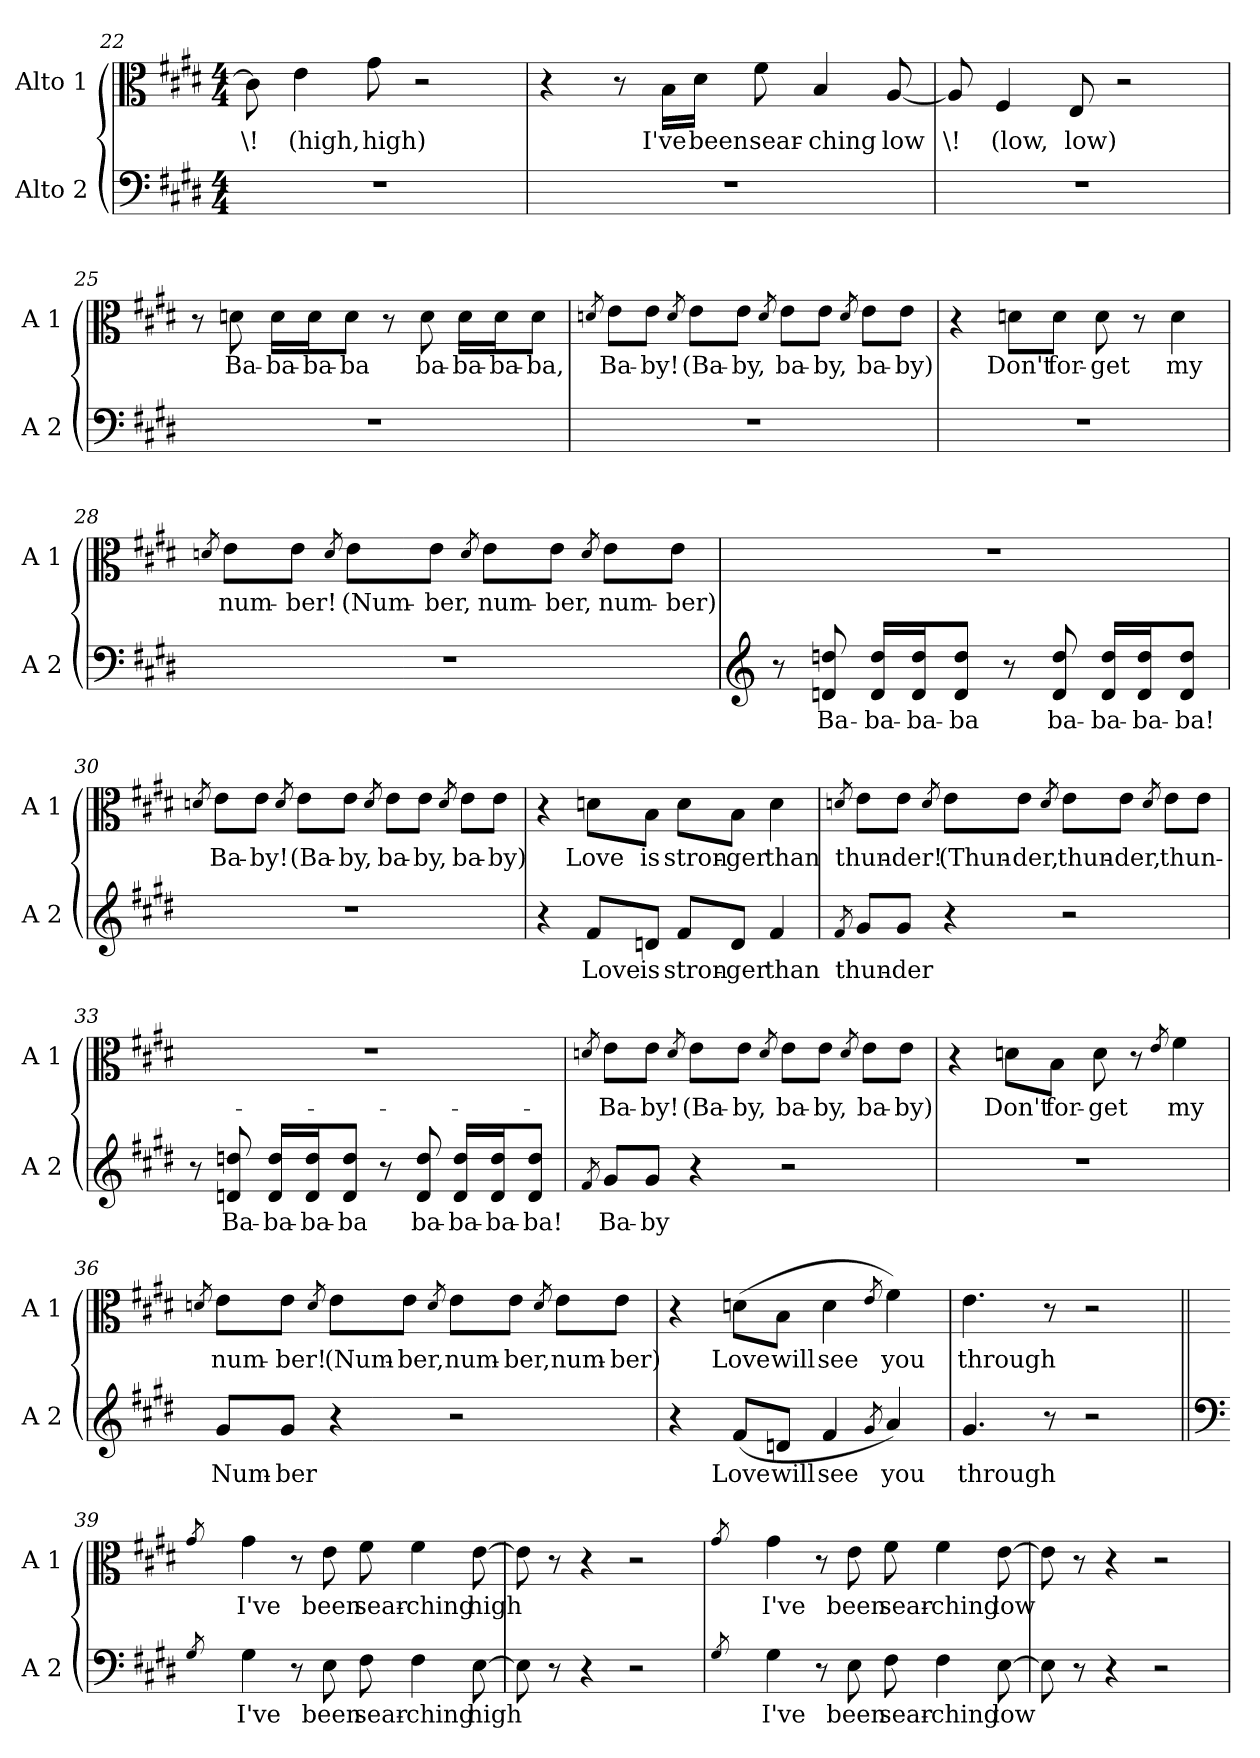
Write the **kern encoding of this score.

**kern	**text	**kern	**text
*part2	*part2	*part1	*part1
*staff2	*staff2	*staff1	*staff1
*I"Alto 2	*	*I"Alto 1	*
*I'A 2	*	*I'A 1	*
!!LO:LB:g=z
*clefF4	*	*clefC3	*
*k[f#c#g#d#]	*	*k[f#c#g#d#]	*
*E:	*	*E:	*
*M4/4	*	*M4/4	*
=22	=22	=22	=22
!	!	!LO:N:head=solid	!LO:LY:b
1r	.	8c#\]	\!
!	!	!LO:N:head=solid	!LO:LY:b
.	.	4e\	(high,
!	!	!LO:N:head=solid	!LO:LY:b
.	.	8g#\	high)
.	.	2r	.
=23	=23	=23	=23
1r	.	4r	.
.	.	8r	.
!	!	!LO:N:head=solid	!LO:LY:b
.	.	16B\LL	I've
!	!	!LO:N:head=solid	!LO:LY:b
.	.	16d#\JJ	been
!	!	!LO:N:head=solid	!LO:LY:b
.	.	8f#\	sear-
!	!	!LO:N:head=solid	!LO:LY:b
.	.	4B/	-ching
!	!	!LO:N:head=solid	!LO:LY:b
.	.	[8A/	low
=24	=24	=24	=24
!	!	!LO:N:head=solid	!LO:LY:b
1r	.	8A/]	\!
!	!	!LO:N:head=solid	!LO:LY:b
.	.	4F#/	(low,
!	!	!LO:N:head=solid	!LO:LY:b
.	.	8E/	low)
.	.	2r	.
=25	=25	=25	=25
1r	.	8r	.
!	!	!	!LO:LY:b
.	.	8dn\	Ba-
!	!	!	!LO:LY:b
.	.	16d\LL	-ba-
!	!	!	!LO:LY:b
.	.	16d\J	-ba-
!	!	!	!LO:LY:b
.	.	8d\J	-ba
!	!	!	!LO:LY:b
.	.	8r	,
!	!	!	!LO:LY:b
.	.	8d\	ba-
!	!	!	!LO:LY:b
.	.	16d\LL	-ba-
!	!	!	!LO:LY:b
.	.	16d\J	-ba-
!	!	!	!LO:LY:b
.	.	8d\J	-ba,
!!LO:LB:g=z
=26	=26	=26	=26
.	.	8qdn/	.
!	!	!	!LO:LY:b
1r	.	8e\L	Ba-
!	!	!	!LO:LY:b
.	.	8e\J	-by!
.	.	8qd/	.
!	!	!	!LO:LY:b
.	.	8e\L	(Ba-
!	!	!	!LO:LY:b
.	.	8e\J	-by,
.	.	8qd/	.
!	!	!	!LO:LY:b
.	.	8e\L	ba-
!	!	!	!LO:LY:b
.	.	8e\J	-by,
.	.	8qd/	.
!	!	!	!LO:LY:b
.	.	8e\L	ba-
!	!	!	!LO:LY:b
.	.	8e\J	-by)
=27	=27	=27	=27
1r	.	4r	.
!	!	!	!LO:LY:b
.	.	8dn\L	Don't
!	!	!	!LO:LY:b
.	.	8d\J	for-
!	!	!	!LO:LY:b
.	.	8d\	-get
.	.	8r	.
!	!	!	!LO:LY:b
.	.	4d\	my
=28	=28	=28	=28
.	.	8qdn/	.
!	!	!	!LO:LY:b
1r	.	8e\L	num-
!	!	!	!LO:LY:b
.	.	8e\J	-ber!
.	.	8qd/	.
!	!	!	!LO:LY:b
.	.	8e\L	(Num-
!	!	!	!LO:LY:b
.	.	8e\J	-ber,
.	.	8qd/	.
!	!	!	!LO:LY:b
.	.	8e\L	num-
!	!	!	!LO:LY:b
.	.	8e\J	-ber,
.	.	8qd/	.
!	!	!	!LO:LY:b
.	.	8e\L	num-
!	!	!	!LO:LY:b
.	.	8e\J	-ber)
!!LO:LB:g=z
=29	=29	=29	=29
*clefG2	*	*	*
8r	.	1r	.
!	!LO:LY:b	!	!
8dn/ 8ddn/	Ba-	.	.
!	!LO:LY:b	!	!
16d/ 16dd/LL	-ba-	.	.
!	!LO:LY:b	!	!
16d/ 16dd/J	-ba-	.	.
!	!LO:LY:b	!	!
8d/ 8dd/J	-ba	.	.
!	!LO:LY:b	!	!
8r	,	.	.
!	!LO:LY:b	!	!
8d/ 8dd/	ba-	.	.
!	!LO:LY:b	!	!
16d/ 16dd/LL	-ba-	.	.
!	!LO:LY:b	!	!
16d/ 16dd/J	-ba-	.	.
!	!LO:LY:b	!	!
8d/ 8dd/J	-ba!	.	.
=30	=30	=30	=30
.	.	8qdn/	.
!	!	!	!LO:LY:b
1r	.	8e\L	Ba-
!	!	!	!LO:LY:b
.	.	8e\J	-by!
.	.	8qd/	.
!	!	!	!LO:LY:b
.	.	8e\L	(Ba-
!	!	!	!LO:LY:b
.	.	8e\J	-by,
.	.	8qd/	.
!	!	!	!LO:LY:b
.	.	8e\L	ba-
!	!	!	!LO:LY:b
.	.	8e\J	-by,
.	.	8qd/	.
!	!	!	!LO:LY:b
.	.	8e\L	ba-
!	!	!	!LO:LY:b
.	.	8e\J	-by)
=31	=31	=31	=31
4r	.	4r	.
!	!LO:LY:b	!	!LO:LY:b
8f#/L	Love	8dn\L	Love
!	!LO:LY:b	!	!LO:LY:b
8dn/J	is	8B\J	is
!	!LO:LY:b	!	!LO:LY:b
8f#/L	stron-	8d\L	stron-
!	!LO:LY:b	!	!LO:LY:b
8d/J	-ger	8B\J	-ger
!	!LO:LY:b	!	!LO:LY:b
4f#/	than	4d\	than
!!LO:PB:g=z
=32	=32	=32	=32
8qf#/	.	8qdn/	.
!	!LO:LY:b	!	!LO:LY:b
8g#/L	thun-	8e\L	thun-
!	!LO:LY:b	!	!LO:LY:b
8g#/J	-der	8e\J	-der!
.	.	8qd/	.
!	!LO:LY:b	!	!LO:LY:b
4r	\!	8e\L	(Thun-
!	!	!	!LO:LY:b
.	.	8e\J	-der,
.	.	8qd/	.
!	!	!	!LO:LY:b
2r	.	8e\L	thun-
!	!	!	!LO:LY:b
.	.	8e\J	-der,
.	.	8qd/	.
!	!	!	!LO:LY:b
.	.	8e\L	thun-
.	.	8e\J	.
=33	=33	=33	=33
8r	.	1r	.
!	!LO:LY:b	!	!
8dn/ 8ddn/	Ba-	.	.
!	!LO:LY:b	!	!
16d/ 16dd/LL	-ba-	.	.
!	!LO:LY:b	!	!
16d/ 16dd/J	-ba-	.	.
!	!LO:LY:b	!	!
8d/ 8dd/J	-ba	.	.
!	!LO:LY:b	!	!
8r	,	.	.
!	!LO:LY:b	!	!
8d/ 8dd/	ba-	.	.
!	!LO:LY:b	!	!
16d/ 16dd/LL	-ba-	.	.
!	!LO:LY:b	!	!
16d/ 16dd/J	-ba-	.	.
!	!LO:LY:b	!	!
8d/ 8dd/J	-ba!	.	.
=34	=34	=34	=34
8qf#/	.	8qdn/	.
!	!LO:LY:b	!	!LO:LY:b
8g#/L	Ba-	8e\L	Ba-
!	!LO:LY:b	!	!LO:LY:b
8g#/J	-by	8e\J	-by!
.	.	8qd/	.
!	!LO:LY:b	!	!LO:LY:b
4r	\!	8e\L	(Ba-
!	!	!	!LO:LY:b
.	.	8e\J	-by,
.	.	8qd/	.
!	!	!	!LO:LY:b
2r	.	8e\L	ba-
!	!	!	!LO:LY:b
.	.	8e\J	-by,
.	.	8qd/	.
!	!	!	!LO:LY:b
.	.	8e\L	ba-
!	!	!	!LO:LY:b
.	.	8e\J	-by)
!!LO:LB:g=z
=35	=35	=35	=35
1r	.	4r	.
!	!	!	!LO:LY:b
.	.	8dn\L	Don't
!	!	!	!LO:LY:b
.	.	8B\J	for-
!	!	!	!LO:LY:b
.	.	8d\	-get
.	.	8r	.
.	.	8qe/	.
!	!	!	!LO:LY:b
.	.	4f#\	my
=36	=36	=36	=36
.	.	8qdn/	.
!	!LO:LY:b	!	!LO:LY:b
8g#/L	Num-	8e\L	num-
!	!LO:LY:b	!	!LO:LY:b
8g#/J	-ber	8e\J	-ber!
.	.	8qd/	.
!	!LO:LY:b	!	!LO:LY:b
4r	\!	8e\L	(Num-
!	!	!	!LO:LY:b
.	.	8e\J	-ber,
.	.	8qd/	.
!	!	!	!LO:LY:b
2r	.	8e\L	num-
!	!	!	!LO:LY:b
.	.	8e\J	-ber,
.	.	8qd/	.
!	!	!	!LO:LY:b
.	.	8e\L	num-
!	!	!	!LO:LY:b
.	.	8e\J	-ber)
=37	=37	=37	=37
4r	.	4r	.
!	!LO:LY:b	!	!LO:LY:b
(<8f#/L	Love	(>8dn\L	Love
!	!LO:LY:b	!	!LO:LY:b
8dn/J	will	8B\J	will
!	!LO:LY:b	!	!LO:LY:b
4f#/	see	4d\	see
8qg#/	.	8qe/	.
!	!LO:LY:b	!	!LO:LY:b
4a/)	you	4f#\)	you
=38	=38	=38	=38
!	!LO:LY:b	!	!LO:LY:b
4.g#/	through	4.e\	through
!	!LO:LY:b	!	!LO:LY:b
8r	\!	8r	\!
2r	.	2r	.
!!LO:LB:g=z
=39||	=39||	=39||	=39||
*clefF4	*	*	*
8qG#/	.	8qg#/	.
8qryy	.	8qryy	.
!	!LO:LY:b	!	!LO:LY:b
4G#\	I've	4g#\	I've
8r	.	8r	.
!	!LO:LY:b	!	!LO:LY:b
8E\	been	8e\	been
!	!LO:LY:b	!	!LO:LY:b
8F#\	sear-	8f#\	sear-
!	!LO:LY:b	!	!LO:LY:b
4F#\	-ching	4f#\	-ching
!	!LO:LY:b	!	!LO:LY:b
[8E\	high	[8e\	high
=40	=40	=40	=40
8E\]	.	8e\]	.
!	!LO:LY:b	!	!LO:LY:b
8r	.	8r	.
4r	.	4r	.
2r	.	2r	.
=41	=41	=41	=41
8qG#/	.	8qg#/	.
8qryy	.	8qryy	.
!	!LO:LY:b	!	!LO:LY:b
4G#\	I've	4g#\	I've
8r	.	8r	.
!	!LO:LY:b	!	!LO:LY:b
8E\	been	8e\	been
!	!LO:LY:b	!	!LO:LY:b
8F#\	sear-	8f#\	sear-
!	!LO:LY:b	!	!LO:LY:b
4F#\	-ching	4f#\	-ching
!	!LO:LY:b	!	!LO:LY:b
[8E\	low	[8e\	low
=42	=42	=42	=42
8E\]	.	8e\]	.
!	!LO:LY:b	!	!LO:LY:b
8r	.	8r	.
4r	.	4r	.
2r	.	2r	.
=	=	=	=
*-	*-	*-	*-
